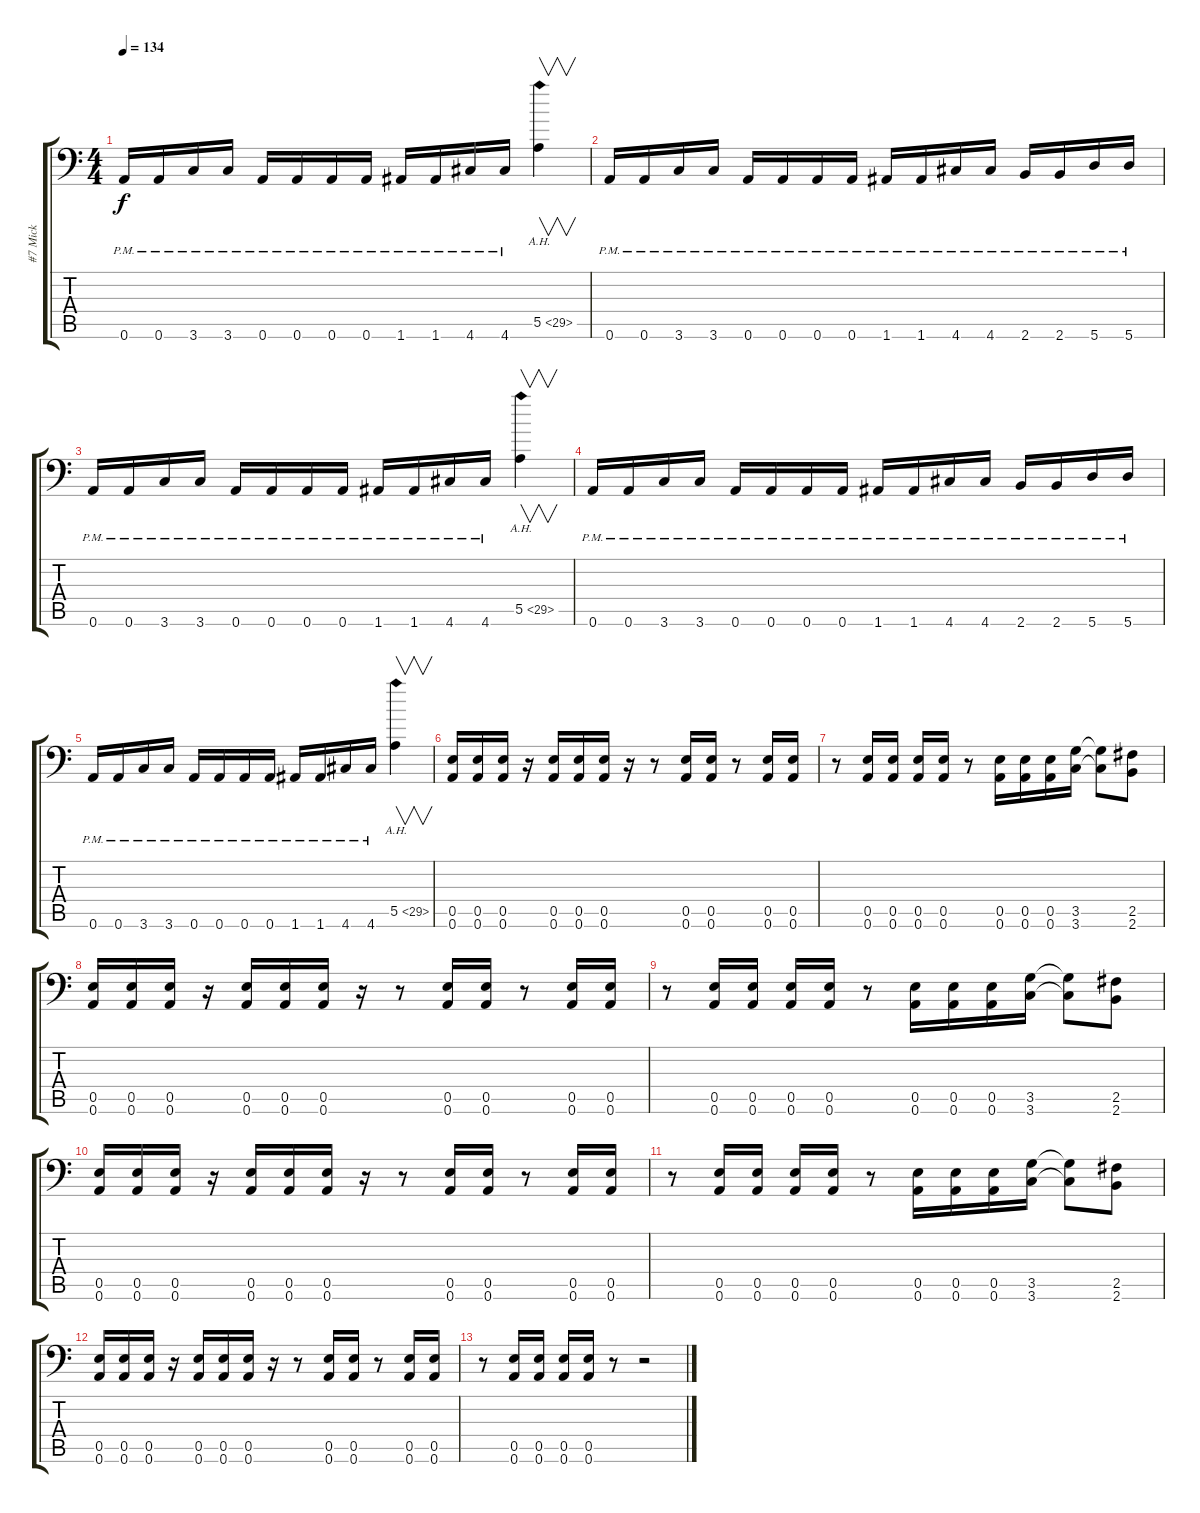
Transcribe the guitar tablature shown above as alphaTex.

\track ("#7 Mick" "#7 Mick") {instrument distortionguitar}
\staff {score tabs}
\tuning (B3 Gb3 D3 A2 E2 A1) {hide}
\ts (4 4)
\tempo 134
\clef f4
\ks c
0.6{pm}.16{dy f} 0.6{pm}.16 3.6{pm}.16 3.6{pm}.16 0.6{pm}.16 0.6{pm}.16 0.6{pm}.16 0.6{pm}.16 1.6{pm}.16 1.6{pm}.16 4.6{pm}.16 4.6{pm}.16 5.5{ah 24}.4{v} |
0.6{pm}.16 0.6{pm}.16 3.6{pm}.16 3.6{pm}.16 0.6{pm}.16 0.6{pm}.16 0.6{pm}.16 0.6{pm}.16 1.6{pm}.16 1.6{pm}.16 4.6{pm}.16 4.6{pm}.16 2.6{pm}.16 2.6{pm}.16 5.6{pm}.16 5.6{pm}.16 |
0.6{pm}.16 0.6{pm}.16 3.6{pm}.16 3.6{pm}.16 0.6{pm}.16 0.6{pm}.16 0.6{pm}.16 0.6{pm}.16 1.6{pm}.16 1.6{pm}.16 4.6{pm}.16 4.6{pm}.16 5.5{ah 24}.4{v} |
0.6{pm}.16 0.6{pm}.16 3.6{pm}.16 3.6{pm}.16 0.6{pm}.16 0.6{pm}.16 0.6{pm}.16 0.6{pm}.16 1.6{pm}.16 1.6{pm}.16 4.6{pm}.16 4.6{pm}.16 2.6{pm}.16 2.6{pm}.16 5.6{pm}.16 5.6{pm}.16 |
0.6{pm}.16 0.6{pm}.16 3.6{pm}.16 3.6{pm}.16 0.6{pm}.16 0.6{pm}.16 0.6{pm}.16 0.6{pm}.16 1.6{pm}.16 1.6{pm}.16 4.6{pm}.16 4.6{pm}.16 5.5{ah 24}.4{v} |
(0.5 0.6).16 (0.5 0.6).16 (0.5 0.6).16 r.16 (0.5 0.6).16 (0.5 0.6).16 (0.5 0.6).16 r.16 r.8 (0.5 0.6).16 (0.5 0.6).16 r.8 (0.5 0.6).16 (0.5 0.6).16 |
r.8 (0.5 0.6).16 (0.5 0.6).16 (0.5 0.6).16 (0.5 0.6).16 r.8 (0.5 0.6).16 (0.5 0.6).16 (0.5 0.6).16 (3.5 3.6).16 (3.5{t} 3.6{t}).8 (2.5 2.6).8 |
(0.5 0.6).16 (0.5 0.6).16 (0.5 0.6).16 r.16 (0.5 0.6).16 (0.5 0.6).16 (0.5 0.6).16 r.16 r.8 (0.5 0.6).16 (0.5 0.6).16 r.8 (0.5 0.6).16 (0.5 0.6).16 |
r.8 (0.5 0.6).16 (0.5 0.6).16 (0.5 0.6).16 (0.5 0.6).16 r.8 (0.5 0.6).16 (0.5 0.6).16 (0.5 0.6).16 (3.5 3.6).16 (3.5{t} 3.6{t}).8 (2.5 2.6).8 |
(0.5 0.6).16 (0.5 0.6).16 (0.5 0.6).16 r.16 (0.5 0.6).16 (0.5 0.6).16 (0.5 0.6).16 r.16 r.8 (0.5 0.6).16 (0.5 0.6).16 r.8 (0.5 0.6).16 (0.5 0.6).16 |
r.8 (0.5 0.6).16 (0.5 0.6).16 (0.5 0.6).16 (0.5 0.6).16 r.8 (0.5 0.6).16 (0.5 0.6).16 (0.5 0.6).16 (3.5 3.6).16 (3.5{t} 3.6{t}).8 (2.5 2.6).8 |
(0.5 0.6).16 (0.5 0.6).16 (0.5 0.6).16 r.16 (0.5 0.6).16 (0.5 0.6).16 (0.5 0.6).16 r.16 r.8 (0.5 0.6).16 (0.5 0.6).16 r.8 (0.5 0.6).16 (0.5 0.6).16 |
r.8 (0.5 0.6).16 (0.5 0.6).16 (0.5 0.6).16 (0.5 0.6).16 r.8 r.2
